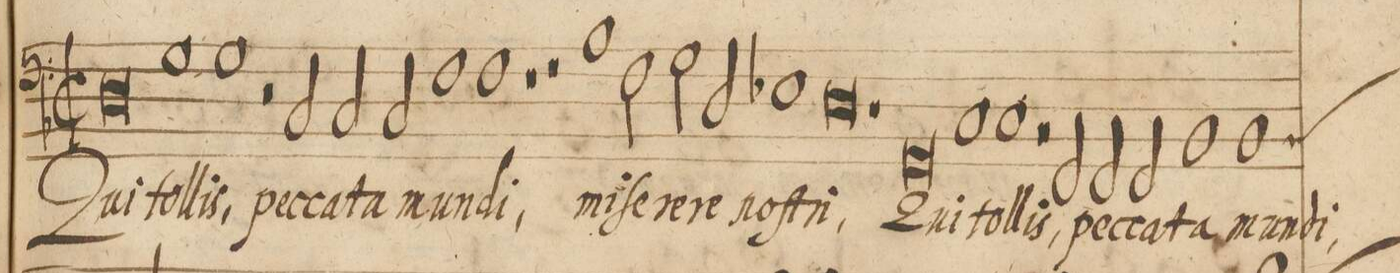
**kern	**text
*I"BASSVS.	*
*clefF4	*
*k[b-]	*
*met(C|)	*
*M2/1	*
*clefF4	*
*k[b-]	*
*M2/1	*
*met(C|)	*
0D	Qui
=67-	=67-
1G	tol-
1G	-lis,
=68-	=68-
2r	.
2C/	pec-
2C/	-ca-
2C/	-ta
=69-	=69-
1F	mun-
1F	-di,
=70-	=70-
1r	.
2r	.
1A\	mi-
=71-	=71-
2F\	-ſe-
2G\	-re-
2D/	-re
=72-	=72-
1E-X	nos-
0D	-tri,
=73-	=73-
1r	.
=74-	=74-
0GG	Qui
=75-	=75-
1C	tol-
1C	-lis,
=76-	=76-
2r	.
2FF/	pec-
2FF/	-ca-
2FF/	-ta
=77-	=77-
1BB-	mun-
1BB-	-di,
*custos:BB-	*
=78-	=78-
*-	*-
